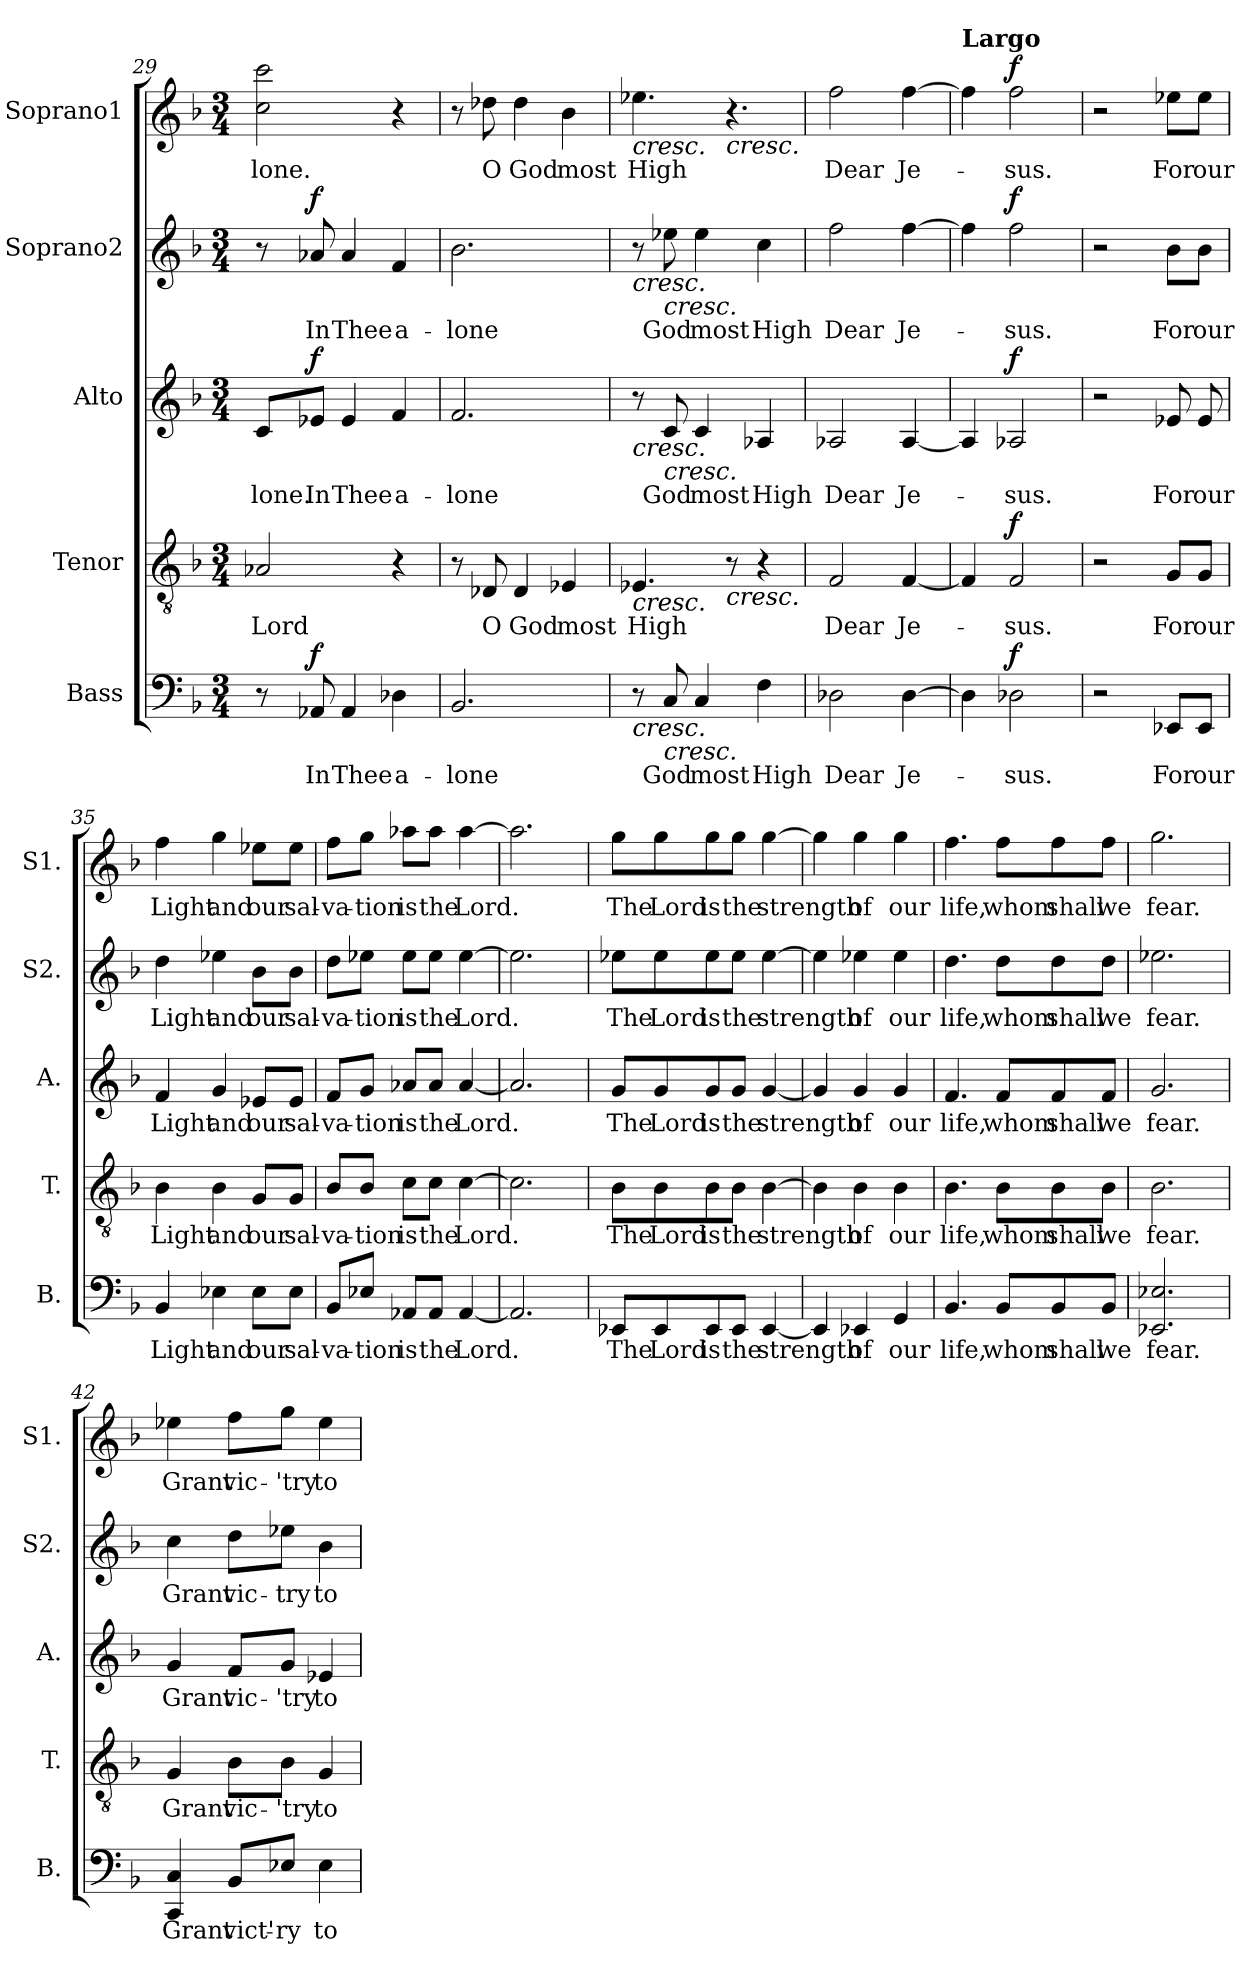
**kern	**text	**dynam	**kern	**text	**dynam	**kern	**text	**dynam	**kern	**text	**dynam	**kern	**text	**dynam
*part5	*part5	*part5	*part4	*part4	*part4	*part3	*part3	*part3	*part2	*part2	*part2	*part1	*part1	*part1
*staff5	*staff5	*staff5	*staff4	*staff4	*staff4	*staff3	*staff3	*staff3	*staff2	*staff2	*staff2	*staff1	*staff1	*staff1
*I"Bass	*	*	*I"Tenor	*	*	*I"Alto	*	*	*I"Soprano2	*	*	*I"Soprano1	*	*
*I'B.	*	*	*I'T.	*	*	*I'A.	*	*	*I'S2.	*	*	*I'S1.	*	*
*clefF4	*	*	*clefGv2	*	*	*clefG2	*	*	*clefG2	*	*	*clefG2	*	*
*k[b-]	*	*	*k[b-]	*	*	*k[b-]	*	*	*k[b-]	*	*	*k[b-]	*	*
*M3/4	*	*	*M3/4	*	*	*M3/4	*	*	*M3/4	*	*	*M3/4	*	*
=29	=29	=29	=29	=29	=29	=29	=29	=29	=29	=29	=29	=29	=29	=29
!	!	!	!	!LO:LY:b	!	!	!LO:LY:b	!	!	!	!	!	!LO:LY:b	!
8r	.	.	2A-X/	Lord	.	8c/L	-lone.	.	8r	.	.	2cc\ 2ccc!\	-lone.	.
!	!LO:LY:b	!LO:DY:b	!	!	!	!	!LO:LY:b	!LO:DY:b	!	!LO:LY:b	!LO:DY:b	!	!	!
8AA-X/	In	f	.	.	.	8e-X/J	In	f	8a-X/	In	f	.	.	.
!	!LO:LY:b	!	!	!	!	!	!LO:LY:b	!	!	!LO:LY:b	!	!	!	!
4AA-/	Thee	.	.	.	.	4e-/	Thee	.	4a-/	Thee	.	.	.	.
!	!LO:LY:b	!	!	!	!	!	!LO:LY:b	!	!	!LO:LY:b	!	!	!	!
4D-X\	a-	.	4r	.	.	4f/	a-	.	4f/	a-	.	4r	.	.
!!LO:PB:g=z
=30	=30	=30	=30	=30	=30	=30	=30	=30	=30	=30	=30	=30	=30	=30
!	!LO:LY:b	!	!	!	!	!	!LO:LY:b	!	!	!LO:LY:b	!	!	!	!
2.BB-/	-lone	.	8r	.	.	2.f/	-lone	.	2.b-\	-lone	.	8r	.	.
!	!	!	!	!LO:LY:b	!	!	!	!	!	!	!	!	!LO:LY:b	!
.	.	.	8D-X/	O	.	.	.	.	.	.	.	8dd-X\	O	.
!	!	!	!	!LO:LY:b	!	!	!	!	!	!	!	!	!LO:LY:b	!
.	.	.	4D-/	God	.	.	.	.	.	.	.	4dd-\	God	.
!	!	!	!	!LO:LY:b	!	!	!	!	!	!	!	!	!LO:LY:b	!
.	.	.	4E-X/	most	.	.	.	.	.	.	.	4b-\	most	.
=31	=31	=31	=31	=31	=31	=31	=31	=31	=31	=31	=31	=31	=31	=31
!	!	!LO:HP:b	!	!LO:LY:b	!LO:HP:b	!	!	!LO:HP:b	!	!	!LO:HP:b	!	!LO:LY:b	!LO:HP:b
8r	.	<	4.E-X/	High	<	8r	.	<	8r	.	<	4.ee-X\	High	<
!	!LO:LY:b	!LO:HP:b	!	!	!	!	!LO:LY:b	!LO:HP:b	!	!LO:LY:b	!LO:HP:b	!	!	!
8C/	God	<	.	.	.	8c/	God	<	8ee-X\	God	<	.	.	.
!	!LO:LY:b	!	!	!	!	!	!LO:LY:b	!	!	!LO:LY:b	!	!	!	!
4C/	most	.	.	.	.	4c/	most	.	4ee-\	most	.	.	.	.
!	!	!	!	!	!LO:HP:b	!	!	!	!	!	!	!	!	!LO:HP:b
.	.	.	8r	.	<	.	.	.	.	.	.	4.r	.	<
!	!LO:LY:b	!	!	!	!	!	!LO:LY:b	!	!	!LO:LY:b	!	!	!	!
4F\	High	.	4r	.	.	4A-X/	High	.	4cc\	High	.	.	.	.
=32	=32	=32	=32	=32	=32	=32	=32	=32	=32	=32	=32	=32	=32	=32
!	!LO:LY:b	!	!	!LO:LY:b	!	!	!LO:LY:b	!	!	!LO:LY:b	!	!	!LO:LY:b	!
2D-X\	Dear	.	2F/	Dear	.	2A-X/	Dear	.	2ff\	Dear	.	2ff\	Dear	.
!	!LO:LY:b	!	!	!LO:LY:b	!	!	!LO:LY:b	!	!	!LO:LY:b	!	!	!LO:LY:b	!
[4D-\	Je-	.	[4F/	Je-	.	[4A-/	Je-	.	[4ff\	Je-	.	[4ff\	Je-	.
=33	=33	=33	=33	=33	=33	=33	=33	=33	=33	=33	=33	=33	=33	=33
!	!	!	!	!	!	!	!	!	!	!	!	!LO:TX:a:B:t=Largo	!	!
4D-\]	.	.	4F/]	.	.	4A-/]	.	.	4ff\]	.	.	4ff\]	.	.
!	!LO:LY:b	!LO:DY:b	!	!LO:LY:b	!LO:DY:b	!	!LO:LY:b	!LO:DY:a	!	!LO:LY:b	!LO:DY:b	!	!LO:LY:b	!LO:DY:b
2D-X\	-sus.	f	2F/	-sus.	f	2A-X/	-sus.	f	2ff\	-sus.	f	2ff\	-sus.	f
.	.	[ [	.	.	[ [	.	.	[ [	.	.	[ [	.	.	[ [
=34	=34	=34	=34	=34	=34	=34	=34	=34	=34	=34	=34	=34	=34	=34
2r	.	.	2r	.	.	2r	.	.	2r	.	.	2r	.	.
!	!LO:LY:b	!	!	!LO:LY:b	!	!	!LO:LY:b	!	!	!LO:LY:b	!	!	!LO:LY:b	!
8EE-X/L	For	.	8G/L	For	.	8e-X/	For	.	8b-\L	For	.	8ee-X\L	For	.
!	!LO:LY:b	!	!	!LO:LY:b	!	!	!LO:LY:b	!	!	!LO:LY:b	!	!	!LO:LY:b	!
8EE-/J	our	.	8G/J	our	.	8e-/	our	.	8b-\J	our	.	8ee-\J	our	.
!!LO:LB:g=z
=35	=35	=35	=35	=35	=35	=35	=35	=35	=35	=35	=35	=35	=35	=35
!	!LO:LY:b	!	!	!LO:LY:b	!	!	!LO:LY:b	!	!	!LO:LY:b	!	!	!LO:LY:b	!
4BB-/	Light	.	4B-\	Light	.	4f/	Light	.	4dd\	Light	.	4ff\	Light	.
!	!LO:LY:b	!	!	!LO:LY:b	!	!	!LO:LY:b	!	!	!LO:LY:b	!	!	!LO:LY:b	!
4E-X\	and	.	4B-\	and	.	4g/	and	.	4ee-X\	and	.	4gg\	and	.
!	!LO:LY:b	!	!	!LO:LY:b	!	!	!LO:LY:b	!	!	!LO:LY:b	!	!	!LO:LY:b	!
8E-\L	our	.	8G/L	our	.	8e-X/L	our	.	8b-\L	our	.	8ee-X\L	our	.
!	!LO:LY:b	!	!	!LO:LY:b	!	!	!LO:LY:b	!	!	!LO:LY:b	!	!	!LO:LY:b	!
8E-\J	sal-	.	8G/J	sal-	.	8e-/J	sal-	.	8b-\J	sal-	.	8ee-\J	sal-	.
=36	=36	=36	=36	=36	=36	=36	=36	=36	=36	=36	=36	=36	=36	=36
!	!LO:LY:b	!	!	!LO:LY:b	!	!	!LO:LY:b	!	!	!LO:LY:b	!	!	!LO:LY:b	!
8BB-/L	-va-	.	8B-/L	-va-	.	8f/L	-va-	.	8dd\L	-va-	.	8ff\L	-va-	.
!	!LO:LY:b	!	!	!LO:LY:b	!	!	!LO:LY:b	!	!	!LO:LY:b	!	!	!LO:LY:b	!
8E-X/J	-tion	.	8B-/J	-tion	.	8g/J	-tion	.	8ee-X\J	-tion	.	8gg\J	-tion	.
!	!LO:LY:b	!	!	!LO:LY:b	!	!	!LO:LY:b	!	!	!LO:LY:b	!	!	!LO:LY:b	!
8AA-X/L	is	.	8c\L	is	.	8a-X/L	is	.	8ee-\L	is	.	8aa-X\L	is	.
!	!LO:LY:b	!	!	!LO:LY:b	!	!	!LO:LY:b	!	!	!LO:LY:b	!	!	!LO:LY:b	!
8AA-/J	the	.	8c\J	the	.	8a-/J	the	.	8ee-\J	the	.	8aa-\J	the	.
!	!LO:LY:b	!	!	!LO:LY:b	!	!	!LO:LY:b	!	!	!LO:LY:b	!	!	!LO:LY:b	!
[4AA-/	Lord.	.	[4c\	Lord.	.	[4a-/	Lord.	.	[4ee-\	Lord.	.	[4aa-\	Lord.	.
=37	=37	=37	=37	=37	=37	=37	=37	=37	=37	=37	=37	=37	=37	=37
2.AA-/]	.	.	2.c\]	.	.	2.a-/]	.	.	2.ee-\]	.	.	2.aa-\]	.	.
=38	=38	=38	=38	=38	=38	=38	=38	=38	=38	=38	=38	=38	=38	=38
!	!LO:LY:b	!	!	!LO:LY:b	!	!	!LO:LY:b	!	!	!LO:LY:b	!	!	!LO:LY:b	!
8EE-X/L	The	.	8B-\L	The	.	8g/L	The	.	8ee-X\L	The	.	8gg\L	The	.
!	!LO:LY:b	!	!	!LO:LY:b	!	!	!LO:LY:b	!	!	!LO:LY:b	!	!	!LO:LY:b	!
8EE-/	Lord	.	8B-\	Lord	.	8g/	Lord	.	8ee-\	Lord	.	8gg\	Lord	.
!	!LO:LY:b	!	!	!LO:LY:b	!	!	!LO:LY:b	!	!	!LO:LY:b	!	!	!LO:LY:b	!
8EE-/	is	.	8B-\	is	.	8g/	is	.	8ee-\	is	.	8gg\	is	.
!	!LO:LY:b	!	!	!LO:LY:b	!	!	!LO:LY:b	!	!	!LO:LY:b	!	!	!LO:LY:b	!
8EE-/J	the	.	8B-\J	the	.	8g/J	the	.	8ee-\J	the	.	8gg\J	the	.
!	!LO:LY:b	!	!	!LO:LY:b	!	!	!LO:LY:b	!	!	!LO:LY:b	!	!	!LO:LY:b	!
[4EE-/	strength	.	[4B-\	strength	.	[4g/	strength	.	[4ee-\	strength	.	[4gg\	strength	.
=39	=39	=39	=39	=39	=39	=39	=39	=39	=39	=39	=39	=39	=39	=39
4EE-/]	.	.	4B-\]	.	.	4g/]	.	.	4ee-\]	.	.	4gg\]	.	.
!	!LO:LY:b	!	!	!LO:LY:b	!	!	!LO:LY:b	!	!	!LO:LY:b	!	!	!LO:LY:b	!
4EE-X/	of	.	4B-\	of	.	4g/	of	.	4ee-X\	of	.	4gg\	of	.
!	!LO:LY:b	!	!	!LO:LY:b	!	!	!LO:LY:b	!	!	!LO:LY:b	!	!	!LO:LY:b	!
4GG/	our	.	4B-\	our	.	4g/	our	.	4ee-\	our	.	4gg\	our	.
!!LO:PB:g=z
=40	=40	=40	=40	=40	=40	=40	=40	=40	=40	=40	=40	=40	=40	=40
!	!LO:LY:b	!	!	!LO:LY:b	!	!	!LO:LY:b	!	!	!LO:LY:b	!	!	!LO:LY:b	!
4.BB-/	life,	.	4.B-\	life,	.	4.f/	life,	.	4.dd\	life,	.	4.ff\	life,	.
!	!LO:LY:b	!	!	!LO:LY:b	!	!	!LO:LY:b	!	!	!LO:LY:b	!	!	!LO:LY:b	!
8BB-/L	whom	.	8B-\L	whom	.	8f/L	whom	.	8dd\L	whom	.	8ff\L	whom	.
!	!LO:LY:b	!	!	!LO:LY:b	!	!	!LO:LY:b	!	!	!LO:LY:b	!	!	!LO:LY:b	!
8BB-/	shall	.	8B-\	shall	.	8f/	shall	.	8dd\	shall	.	8ff\	shall	.
!	!LO:LY:b	!	!	!LO:LY:b	!	!	!LO:LY:b	!	!	!LO:LY:b	!	!	!LO:LY:b	!
8BB-/J	we	.	8B-\J	we	.	8f/J	we	.	8dd\J	we	.	8ff\J	we	.
=41	=41	=41	=41	=41	=41	=41	=41	=41	=41	=41	=41	=41	=41	=41
!	!LO:LY:b	!	!	!LO:LY:b	!	!	!LO:LY:b	!	!	!LO:LY:b	!	!	!LO:LY:b	!
2.EE-X!/ 2.E-X/	fear.	.	2.B-\	fear.	.	2.g/	fear.	.	2.ee-X\	fear.	.	2.gg\	fear.	.
=42	=42	=42	=42	=42	=42	=42	=42	=42	=42	=42	=42	=42	=42	=42
!	!LO:LY:b	!	!	!LO:LY:b	!	!	!LO:LY:b	!	!	!LO:LY:b	!	!	!LO:LY:b	!
4CC!/ 4C/	Grant	.	4G/	Grant	.	4g/	Grant	.	4cc\	Grant	.	4ee-X\	Grant	.
!	!LO:LY:b	!	!	!LO:LY:b	!	!	!LO:LY:b	!	!	!LO:LY:b	!	!	!LO:LY:b	!
8BB-/L	vict'-	.	8B-\L	vic-	.	8f/L	vic-	.	8dd\L	vic-	.	8ff\L	vic-	.
!	!LO:LY:b	!	!	!LO:LY:b	!	!	!LO:LY:b	!	!	!LO:LY:b	!	!	!LO:LY:b	!
8E-X/J	-ry	.	8B-\J	-'try	.	8g/J	-'try	.	8ee-X\J	-try	.	8gg\J	-'try	.
!	!LO:LY:b	!	!	!LO:LY:b	!	!	!LO:LY:b	!	!	!LO:LY:b	!	!	!LO:LY:b	!
4E-\	to	.	4G/	to	.	4e-X/	to	.	4b-\	to	.	4ee-\	to	.
=	=	=	=	=	=	=	=	=	=	=	=	=	=	=
*-	*-	*-	*-	*-	*-	*-	*-	*-	*-	*-	*-	*-	*-	*-
